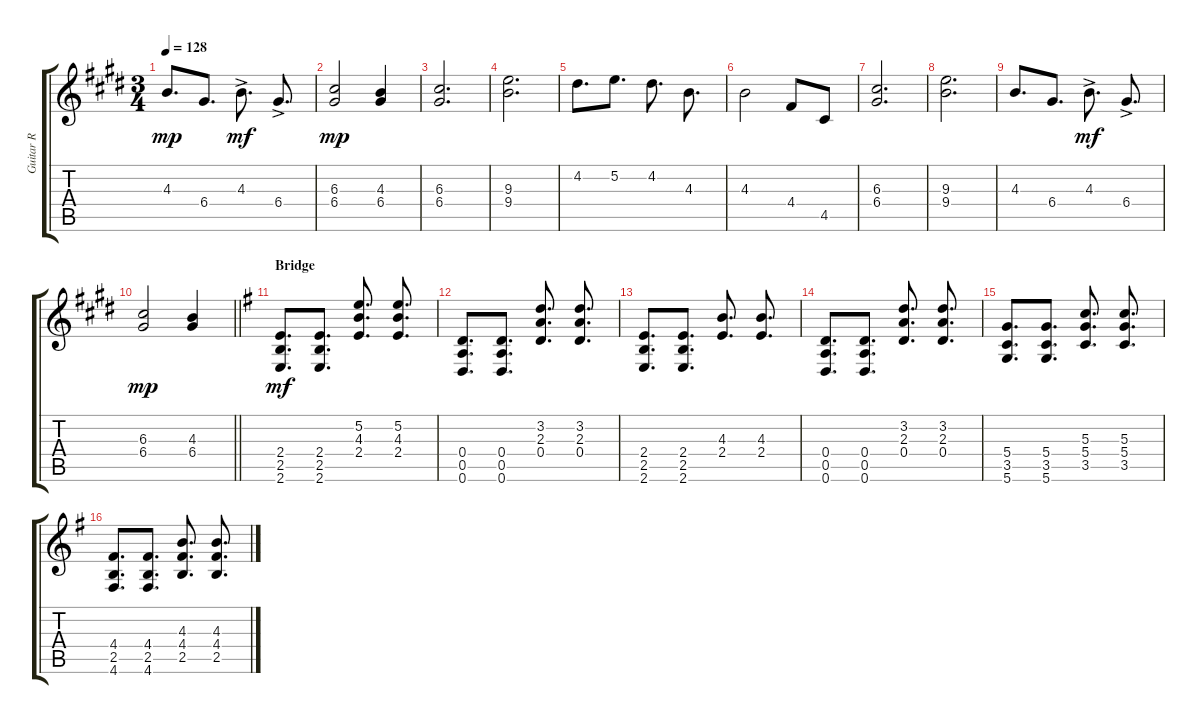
\track ("Guitar R" "Guitar R") {instrument distortionguitar}
\staff {score tabs}
\tuning (E4 B3 G3 D3 A2 D2) {hide}
\ts (3 4)
\tempo 128
\clef g2
\ks e
4.3.8{d dy mp} 6.4.8{d} 4.3{ac}.8{d dy mf} 6.4{ac}.8{d} |
(6.3 6.4).2{dy mp} (4.3 6.4).4 |
(6.3 6.4).2{d} |
(9.3 9.4).2{d} |
4.2.8{d} 5.2.8{d} 4.2.8{d} 4.3.8{d} |
4.3.2 4.4.8 4.5.8 |
(6.3 6.4).2{d} |
(9.3 9.4).2{d} |
4.3.8{d} 6.4.8{d} 4.3{ac}.8{d dy mf} 6.4{ac}.8{d} |
\barLineRight lightlight
(6.3 6.4).2{dy mp} (4.3 6.4).4 |
\section ("" "Bridge")
\ks g
(2.4 2.5 2.6).8{d dy mf} (2.4 2.5 2.6).8{d} (5.2 4.3 2.4).8{d} (5.2 4.3 2.4).8{d} |
(0.4 0.5 0.6).8{d} (0.4 0.5 0.6).8{d} (3.2 2.3 0.4).8{d} (3.2 2.3 0.4).8{d} |
(2.4 2.5 2.6).8{d} (2.4 2.5 2.6).8{d} (4.3 2.4).8{d} (4.3 2.4).8{d} |
(0.4 0.5 0.6).8{d} (0.4 0.5 0.6).8{d} (3.2 2.3 0.4).8{d} (3.2 2.3 0.4).8{d} |
(5.4 3.5 5.6).8{d} (5.4 3.5 5.6).8{d} (5.3 5.4 3.5).8{d} (5.3 5.4 3.5).8{d} |
(4.4 2.5 4.6).8{d} (4.4 2.5 4.6).8{d} (4.3 4.4 2.5).8{d} (4.3 4.4 2.5).8{d}
